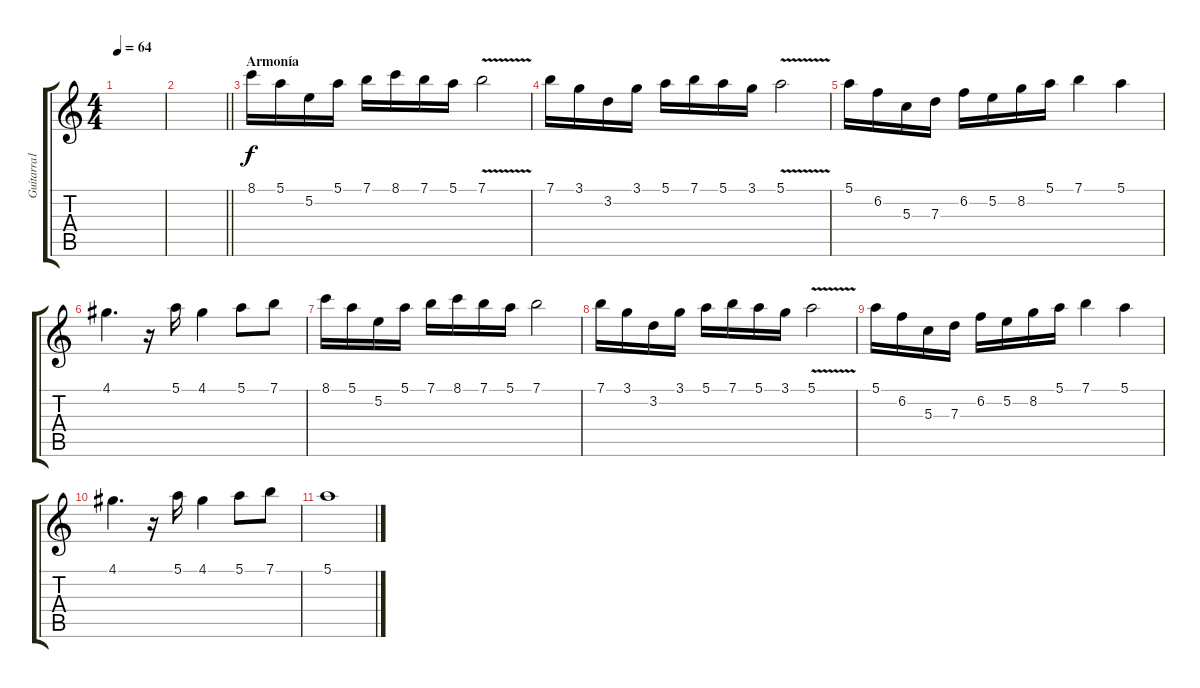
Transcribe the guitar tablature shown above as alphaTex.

\track ("Guitarra1" "Guitarra1") {instrument acousticguitarnylon}
\staff {score tabs}
\tuning (E4 B3 G3 D3 A2 E2) {hide}
\ts (4 4)
\tempo 64
\clef g2
\ks c
|
\barLineRight lightlight
|
\section ("" "Armonía")
8.1.16 5.1.16 5.2.16 5.1.16 7.1.16 8.1.16 7.1.16 5.1.16 7.1{v}.2 |
7.1.16 3.1.16 3.2.16 3.1.16 5.1.16 7.1.16 5.1.16 3.1.16 5.1{v}.2 |
5.1.16 6.2.16 5.3.16 7.3.16 6.2.16 5.2.16 8.2.16 5.1.16 7.1.4 5.1.4 |
4.1.4{d} r.16 5.1.16 4.1.4 5.1.8 7.1.8 |
8.1.16 5.1.16 5.2.16 5.1.16 7.1.16 8.1.16 7.1.16 5.1.16 7.1.2 |
7.1.16 3.1.16 3.2.16 3.1.16 5.1.16 7.1.16 5.1.16 3.1.16 5.1{v}.2 |
5.1.16 6.2.16 5.3.16 7.3.16 6.2.16 5.2.16 8.2.16 5.1.16 7.1.4 5.1.4 |
4.1.4{d} r.16 5.1.16 4.1.4 5.1.8 7.1.8 |
5.1.1
